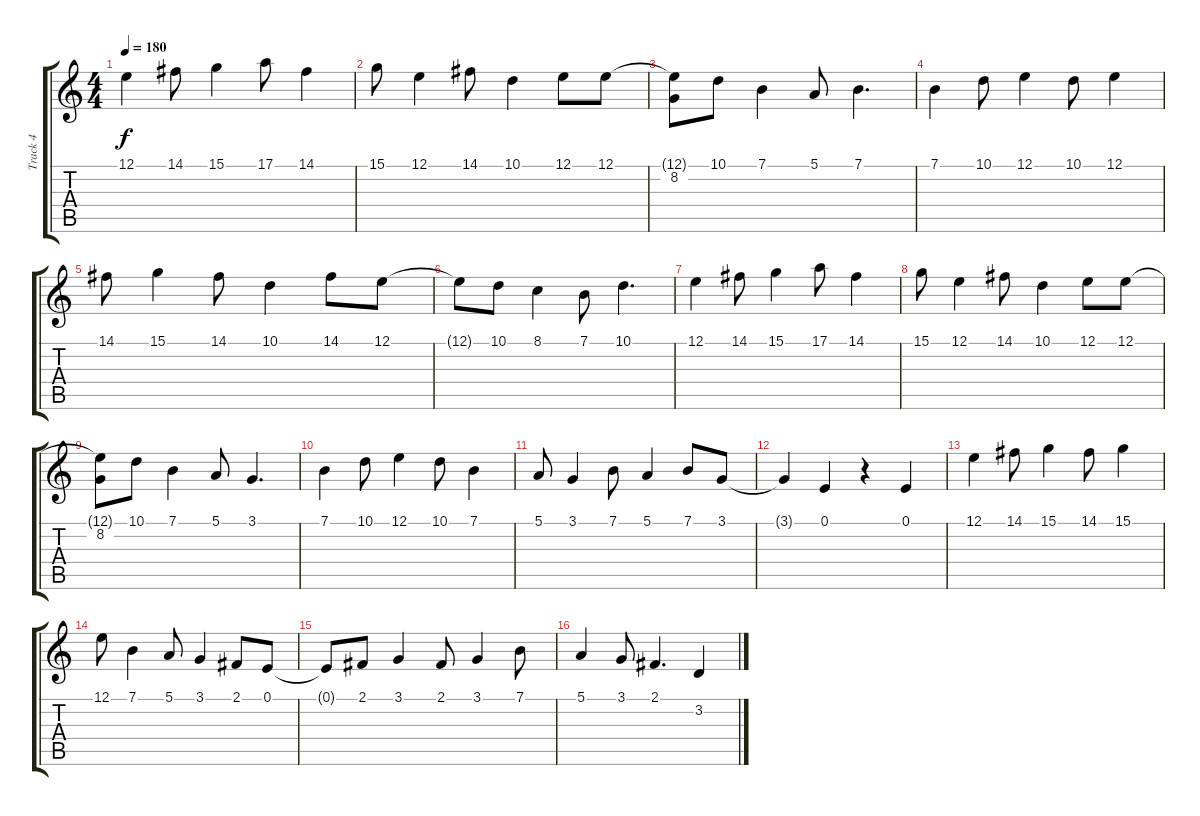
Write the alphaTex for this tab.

\track ("Track 4" "Track 4") {instrument sitar}
\staff {score tabs}
\tuning (E4 B3 G3 D3 A2 E2) {hide}
\ts (4 4)
\tempo 180
\clef g2
\ks c
12.1.4{dy f} 14.1.8 15.1.4 17.1.8 14.1.4 |
15.1.8 12.1.4 14.1.8 10.1.4 12.1.8 12.1.8 |
(12.1{t} 8.2).8 10.1.8 7.1.4 5.1.8 7.1.4{d} |
7.1.4 10.1.8 12.1.4 10.1.8 12.1.4 |
14.1.8 15.1.4 14.1.8 10.1.4 14.1.8 12.1.8 |
12.1{t}.8 10.1.8 8.1.4 7.1.8 10.1.4{d} |
12.1.4 14.1.8 15.1.4 17.1.8 14.1.4 |
15.1.8 12.1.4 14.1.8 10.1.4 12.1.8 12.1.8 |
(12.1{t} 8.2).8 10.1.8 7.1.4 5.1.8 3.1.4{d} |
7.1.4 10.1.8 12.1.4 10.1.8 7.1.4 |
5.1.8 3.1.4 7.1.8 5.1.4 7.1.8 3.1.8 |
3.1{t}.4 0.1.4 r.4 0.1.4 |
12.1.4 14.1.8 15.1.4 14.1.8 15.1.4 |
12.1.8 7.1.4 5.1.8 3.1.4 2.1.8 0.1.8 |
0.1{t}.8 2.1.8 3.1.4 2.1.8 3.1.4 7.1.8 |
5.1.4 3.1.8 2.1.4{d} 3.2.4
